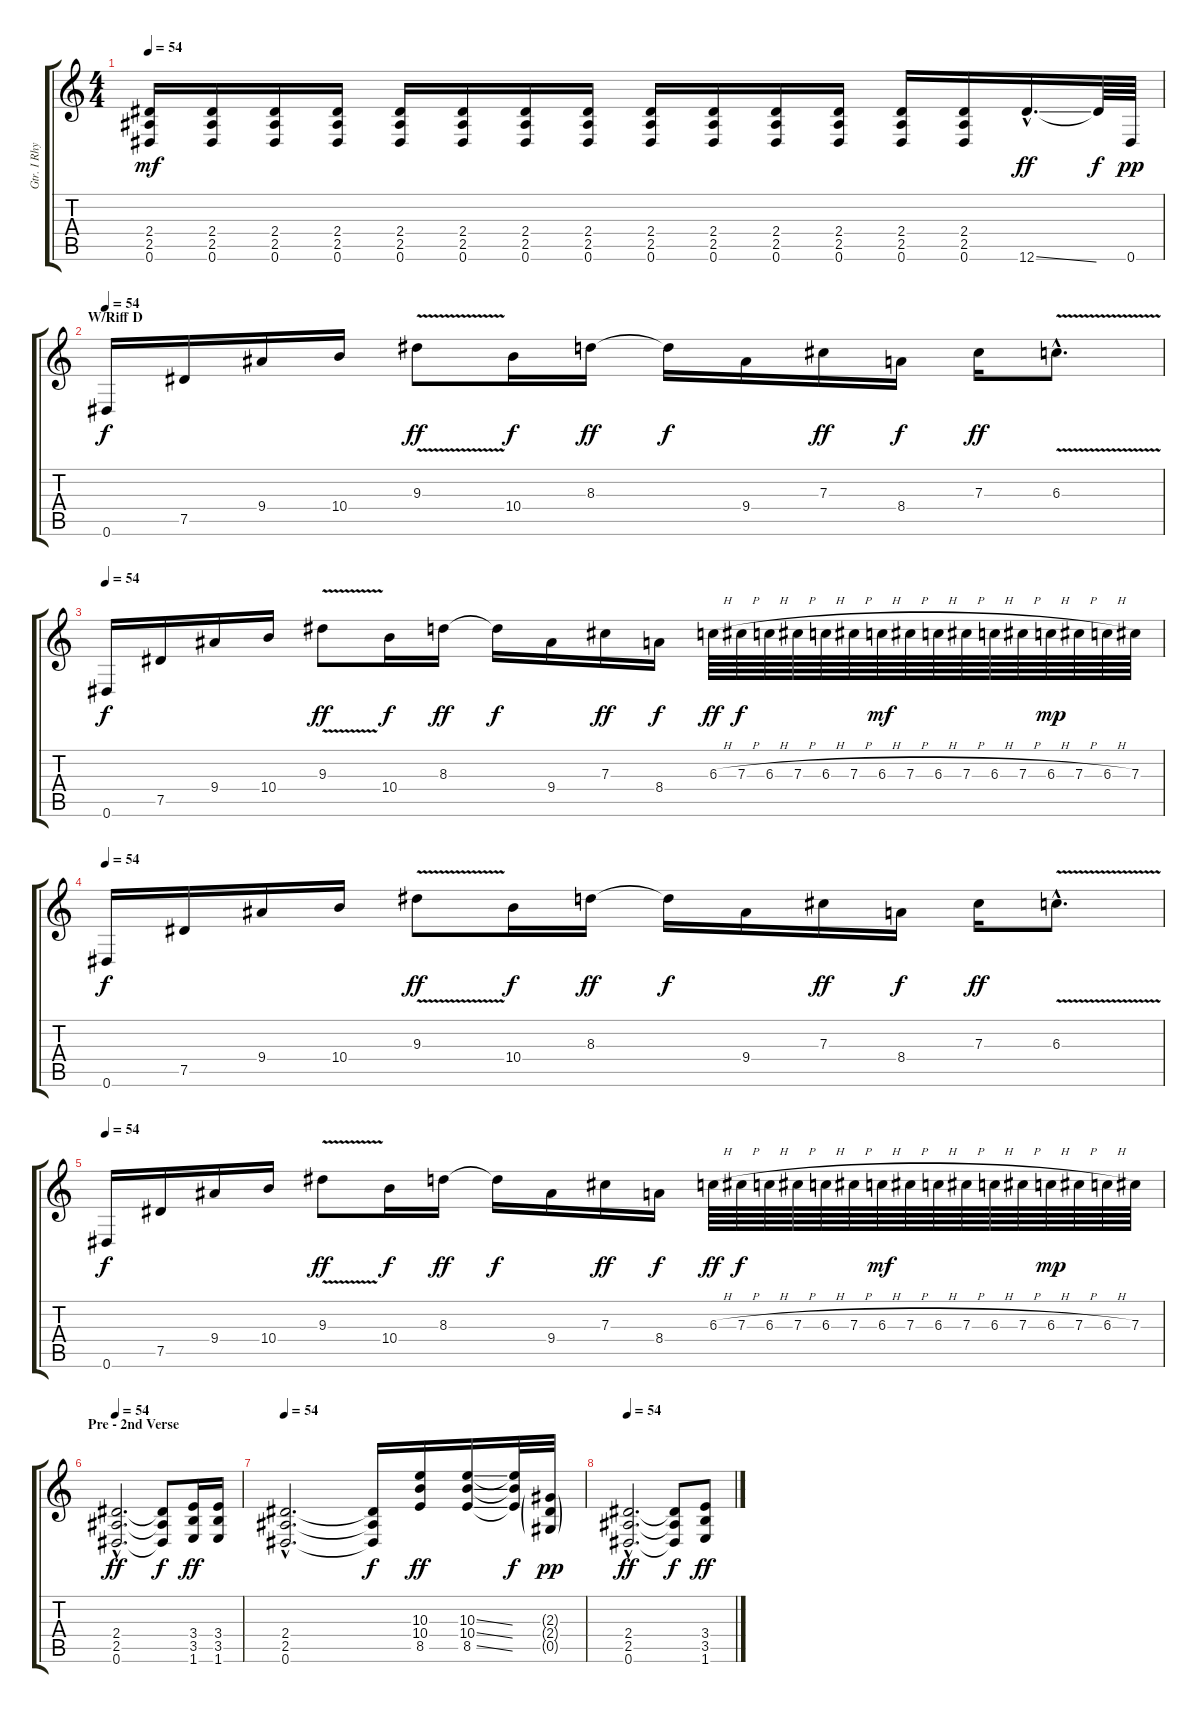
\track ("Gtr. I Rhytm" "Gtr. I Rhy") {instrument overdrivenguitar}
\staff {score tabs}
\tuning (Eb4 Bb3 Gb3 Db3 Ab2 Eb2) {hide}
\ts (4 4)
\tempo 54
\clef g2
\ks c
(2.4 2.5 0.6).16{dy mf} (2.4 2.5 0.6).16 (2.4 2.5 0.6).16 (2.4 2.5 0.6).16 (2.4 2.5 0.6).16 (2.4 2.5 0.6).16 (2.4 2.5 0.6).16 (2.4 2.5 0.6).16 (2.4 2.5 0.6).16 (2.4 2.5 0.6).16 (2.4 2.5 0.6).16 (2.4 2.5 0.6).16 (2.4 2.5 0.6).16 (2.4 2.5 0.6).16 12.6{ss hac}.16{d dy ff} 12.6{t}.64{dy f} 0.6.64{dy pp} |
\section ("" "W/Riff D")
\tempo 54
0.6.16{dy f} 7.5.16 9.4.16 10.4.16 9.3{v}.8{dy ff} 10.4.16{dy f} 8.3.16{dy ff} 8.3{t}.16{dy f} 9.4.16 7.3.16{dy ff} 8.4.16{dy f} 7.3.16{dy ff} 6.3{v hac}.8{d} |
\tempo 54
0.6.16{dy f} 7.5.16 9.4.16 10.4.16 9.3{v}.8{dy ff} 10.4.16{dy f} 8.3.16{dy ff} 8.3{t}.16{dy f} 9.4.16 7.3.16{dy ff} 8.4.16{dy f} 6.3{h}.64{dy ff} 7.3{h}.64{dy f} 6.3{h}.64 7.3{h}.64 6.3{h}.64 7.3{h}.64 6.3{h}.64{dy mf} 7.3{h}.64 6.3{h}.64 7.3{h}.64 6.3{h}.64 7.3{h}.64 6.3{h}.64{dy mp} 7.3{h}.64 6.3{h}.64 7.3.64 |
\tempo 54
0.6.16{dy f} 7.5.16 9.4.16 10.4.16 9.3{v}.8{dy ff} 10.4.16{dy f} 8.3.16{dy ff} 8.3{t}.16{dy f} 9.4.16 7.3.16{dy ff} 8.4.16{dy f} 7.3.16{dy ff} 6.3{v hac}.8{d} |
\tempo 54
0.6.16{dy f} 7.5.16 9.4.16 10.4.16 9.3{v}.8{dy ff} 10.4.16{dy f} 8.3.16{dy ff} 8.3{t}.16{dy f} 9.4.16 7.3.16{dy ff} 8.4.16{dy f} 6.3{h}.64{dy ff} 7.3{h}.64{dy f} 6.3{h}.64 7.3{h}.64 6.3{h}.64 7.3{h}.64 6.3{h}.64{dy mf} 7.3{h}.64 6.3{h}.64 7.3{h}.64 6.3{h}.64 7.3{h}.64 6.3{h}.64{dy mp} 7.3{h}.64 6.3{h}.64 7.3.64 |
\section ("" "Pre - 2nd Verse")
\tempo 54
(2.4{hac} 2.5{hac} 0.6{hac}).2{d dy ff} (2.4{t} 2.5{t} 0.6{t}).8{dy f} (3.4 3.5 1.6).16{dy ff} (3.4 3.5 1.6).16 |
\tempo 54
(2.4{hac} 2.5{hac} 0.6{hac}).2{d} (2.4{t} 2.5{t} 0.6{t}).16{dy f} (10.3 10.4 8.5).16{dy ff} (10.3{ss} 10.4{ss} 8.5{ss}).16 (10.3{t} 10.4{t} 8.5{t}).32{dy f} (2.3{g} 2.4{g} 0.5{g}).32{dy pp} |
\tempo 54
(2.4{hac} 2.5{hac} 0.6{hac}).2{d dy ff} (2.4{t} 2.5{t} 0.6{t}).8{dy f} (3.4 3.5 1.6).8{dy ff}
